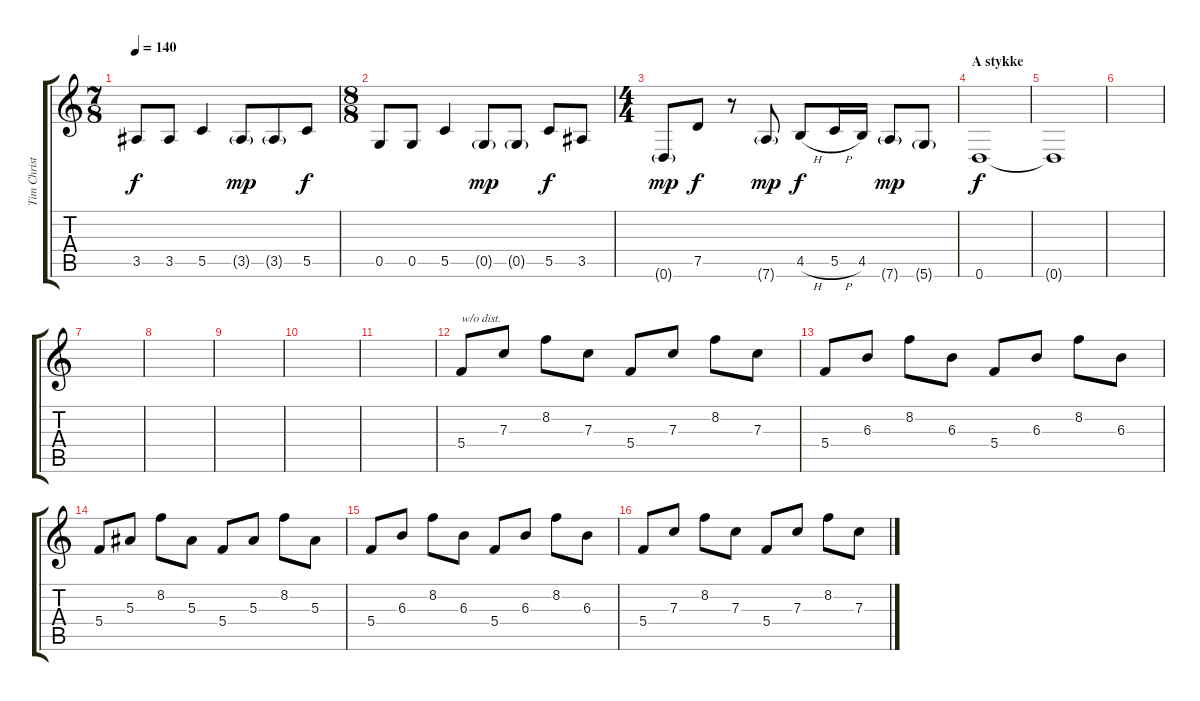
\track ("Tim Christensen (Guitar 2)" "Tim Christ") {instrument distortionguitar}
\staff {score tabs}
\tuning (D4 A3 F3 C3 G2 D2) {hide}
\ts (7 8)
\tempo 140
\clef g2
\ks c
3.5.8{dy f} 3.5.8 5.5.4 3.5{g}.8{dy mp} 3.5{g}.8 5.5.8{dy f} |
\ts (8 8)
0.5.8 0.5.8 5.5.4 0.5{g}.8{dy mp} 0.5{g}.8 5.5.8{dy f} 3.5.8 |
\ts (4 4)
0.6{g}.8{dy mp} 7.5.8{dy f} r.8 7.6{g}.8{dy mp} 4.5{h}.8{dy f} 5.5{h}.16 4.5.16 7.6{g}.8{dy mp} 5.6{g}.8 |
\section ("" "A stykke")
0.6.1{dy f} |
0.6{t}.1 |
|
|
|
|
|
|
5.4.8{txt "w/o dist."} 7.3.8 8.2.8 7.3.8 5.4.8 7.3.8 8.2.8 7.3.8 |
5.4.8 6.3.8 8.2.8 6.3.8 5.4.8 6.3.8 8.2.8 6.3.8 |
5.4.8 5.3.8 8.2.8 5.3.8 5.4.8 5.3.8 8.2.8 5.3.8 |
5.4.8 6.3.8 8.2.8 6.3.8 5.4.8 6.3.8 8.2.8 6.3.8 |
5.4.8 7.3.8 8.2.8 7.3.8 5.4.8 7.3.8 8.2.8 7.3.8
